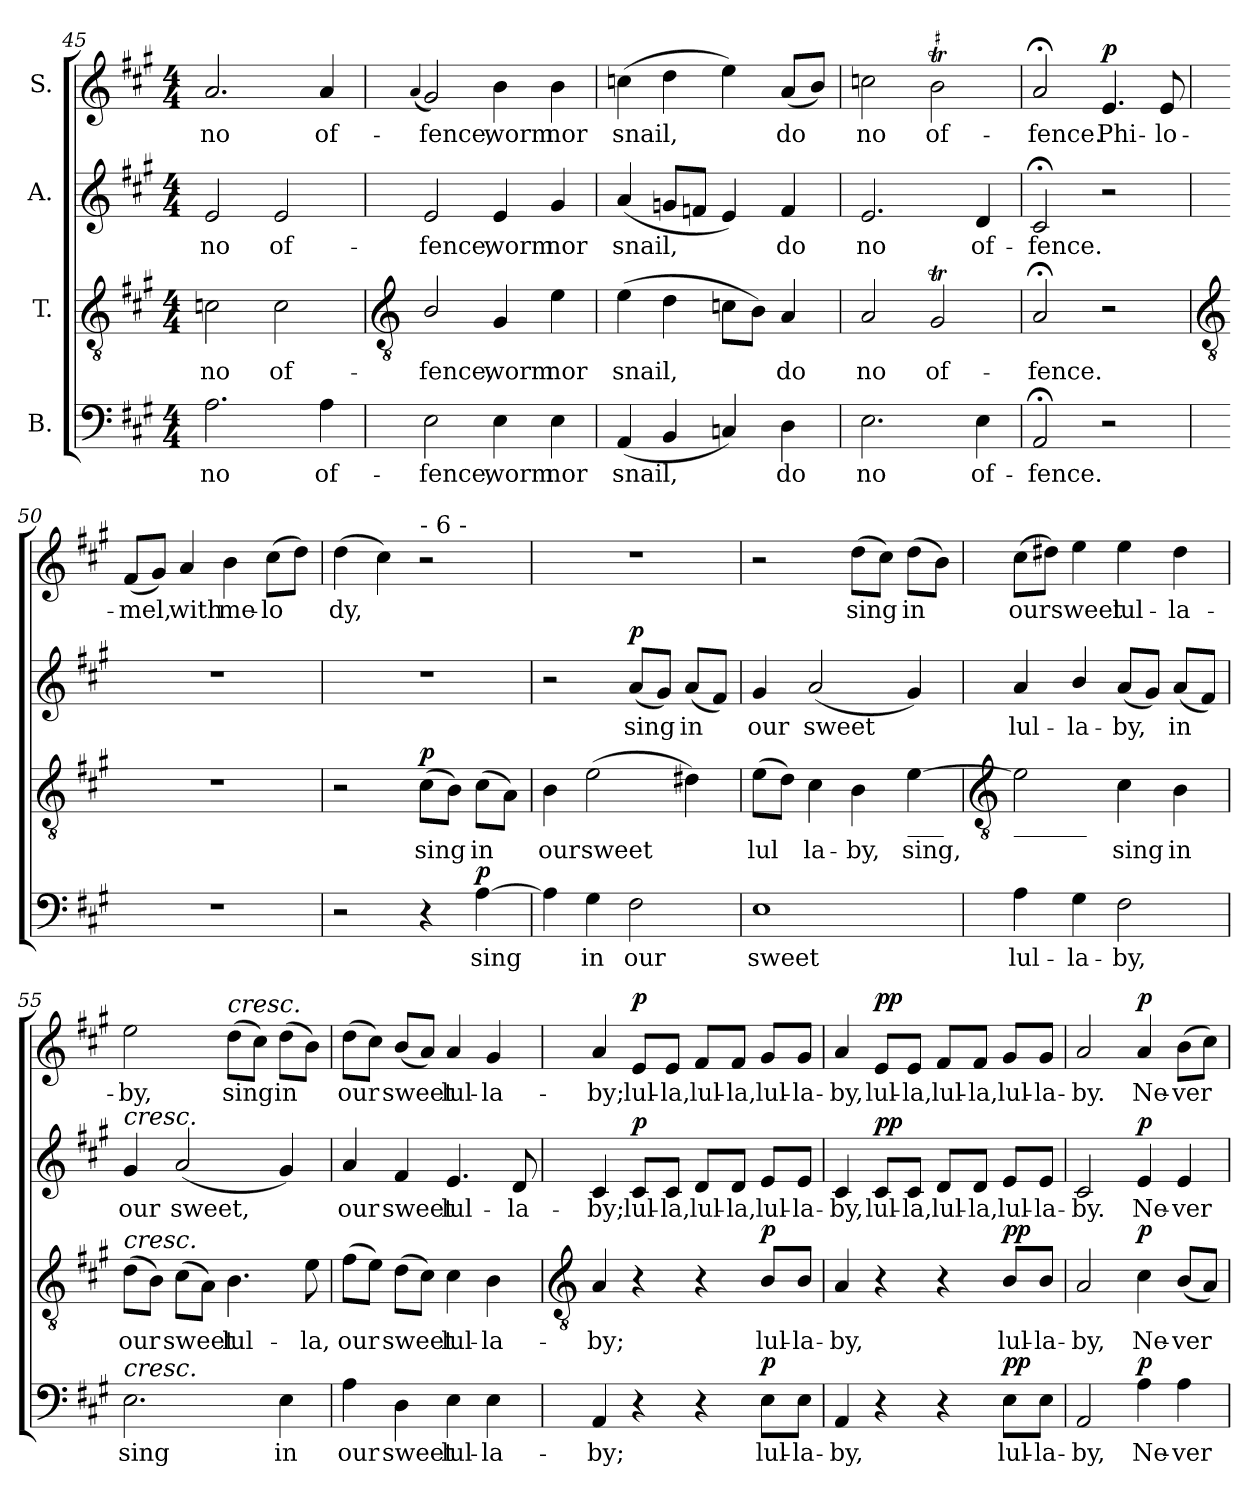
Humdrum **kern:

**kern	**text	**dynam	**kern	**text	**dynam	**kern	**text	**dynam	**kern	**text	**dynam
*part4	*part4	*part4	*part3	*part3	*part3	*part2	*part2	*part2	*part1	*part1	*part1
*staff4	*staff4	*staff4	*staff3	*staff3	*staff3	*staff2	*staff2	*staff2	*staff1	*staff1	*staff1
*I"B.	*	*	*I"T.	*	*	*I"A.	*	*	*I"S.	*	*
*clefF4	*	*	*clefGv2	*	*	*clefG2	*	*	*clefG2	*	*
*k[f#c#g#]	*	*	*k[f#c#g#]	*	*	*k[f#c#g#]	*	*	*k[f#c#g#]	*	*
*A:	*	*	*A:	*	*	*A:	*	*	*A:	*	*
*M4/4	*	*	*M4/4	*	*	*M4/4	*	*	*M4/4	*	*
=45	=45	=45	=45	=45	=45	=45	=45	=45	=45	=45	=45
!	!LO:LY:b	!	!	!LO:LY:b	!	!	!LO:LY:b	!	!	!LO:LY:b	!
2.A	no	.	2cn	no	.	2e	no	.	2.a	no	.
!	!	!	!	!LO:LY:b	!	!	!LO:LY:b	!	!	!	!
.	.	.	2c	of-	.	2e	of-	.	.	.	.
!	!LO:LY:b	!	!	!	!	!	!	!	!	!LO:LY:b	!
4A	of-	.	.	.	.	.	.	.	4a	of-	.
!!LO:LB:g=z
=46	=46	=46	=46	=46	=46	=46	=46	=46	=46	=46	=46
*	*	*	*clefGv2	*	*	*	*	*	*	*	*
.	.	.	.	.	.	.	.	.	(<4qqa	.	.
!	!LO:LY:b	!	!	!LO:LY:b	!	!	!LO:LY:b	!	!	!LO:LY:b	!
2E	-fence,	.	2B/	-fence,	.	2e	-fence,	.	2g#)	-fence,	.
!	!LO:LY:b	!	!	!LO:LY:b	!	!	!LO:LY:b	!	!	!LO:LY:b	!
4E	worm	.	4G#	worm	.	4e	worm	.	4b	worm	.
!	!LO:LY:b	!	!	!LO:LY:b	!	!	!LO:LY:b	!	!	!LO:LY:b	!
4E	nor	.	4e	nor	.	4g#	nor	.	4b	nor	.
=47	=47	=47	=47	=47	=47	=47	=47	=47	=47	=47	=47
!	!LO:LY:b	!	!	!LO:LY:b	!	!	!LO:LY:b	!	!	!LO:LY:b	!
(<4AA	snail,	.	(>4e	snail,	.	(<4a	snail,	.	(>4ccn	snail,	.
4BB	.	.	4d	.	.	8gnL	.	.	4dd	.	.
.	.	.	.	.	.	8fnJ	.	.	.	.	.
4Cn)	.	.	8cnL	.	.	4e)	.	.	4ee)	.	.
.	.	.	8BJ)	.	.	.	.	.	.	.	.
!	!LO:LY:b	!	!	!LO:LY:b	!	!	!LO:LY:b	!	!	!LO:LY:b	!
4D	do	.	4A	do	.	4f	do	.	(<8aL	do	.
.	.	.	.	.	.	.	.	.	8bJ)	.	.
=48	=48	=48	=48	=48	=48	=48	=48	=48	=48	=48	=48
!	!LO:LY:b	!	!	!LO:LY:b	!	!	!LO:LY:b	!	!	!LO:LY:b	!
2.E	no	.	2A	no	.	2.e	no	.	2ccn	no	.
!	!	!	!	!LO:LY:b	!	!	!	!	!	!LO:LY:b	!
.	.	.	2G#t	of-	.	.	.	.	2bT	of-	.
!	!LO:LY:b	!	!	!	!	!	!LO:LY:b	!	!	!	!
4E	of-	.	.	.	.	4d	of-	.	.	.	.
=49	=49	=49	=49	=49	=49	=49	=49	=49	=49	=49	=49
!	!LO:LY:b	!	!	!LO:LY:b	!	!	!LO:LY:b	!	!	!LO:LY:b	!
2AA;<	-fence.	.	2A;<	-fence.	.	2c#;<	-fence.	.	2a;<	-fence.	.
!	!	!	!	!	!	!	!	!	!	!LO:LY:b	!LO:DY:a
2r	.	.	2r	.	.	2r	.	.	4.e	Phi-	p
!	!	!	!	!	!	!	!	!	!	!LO:LY:b	!
.	.	.	.	.	.	.	.	.	8e	-lo-	.
!!LO:LB:g=z
=50	=50	=50	=50	=50	=50	=50	=50	=50	=50	=50	=50
*	*	*	*clefGv2	*	*	*	*	*	*	*	*
!	!	!	!	!	!	!	!	!	!	!LO:LY:b	!
1r	.	.	1r	.	.	1r	.	.	(<8f#L	-mel,	.
.	.	.	.	.	.	.	.	.	8g#J)	.	.
!	!	!	!	!	!	!	!	!	!	!LO:LY:b	!
.	.	.	.	.	.	.	.	.	4a	with	.
!	!	!	!	!	!	!	!	!	!	!LO:LY:b	!
.	.	.	.	.	.	.	.	.	4b	me-	.
!	!	!	!	!	!	!	!	!	!	!LO:LY:b	!
.	.	.	.	.	.	.	.	.	(>8cc#L	-lo	.
.	.	.	.	.	.	.	.	.	8ddJ)	.	.
=51	=51	=51	=51	=51	=51	=51	=51	=51	=51	=51	=51
!	!	!	!	!	!	!	!	!	!	!LO:LY:b	!
2r	.	.	2r	.	.	1r	.	.	(>4dd	dy,	.
.	.	.	.	.	.	.	.	.	4cc#)	.	.
!	!	!	!	!	!	!	!	!	!LO:TX:a:t=- 6 -	!	!
!	!	!	!	!LO:LY:b	!LO:DY:a	!	!	!	!	!	!
4r	.	.	(>8c#L	sing	p	.	.	.	2r	.	.
.	.	.	8BJ)	.	.	.	.	.	.	.	.
!	!LO:LY:b	!LO:DY:a	!	!LO:LY:b	!	!	!	!	!	!	!
[4A	sing	p	(>8c#L	in	.	.	.	.	.	.	.
.	.	.	8AJ)	.	.	.	.	.	.	.	.
=52	=52	=52	=52	=52	=52	=52	=52	=52	=52	=52	=52
!	!	!	!	!LO:LY:b	!	!	!	!	!	!	!
4A]	.	.	4B	our	.	2r	.	.	1r	.	.
!	!LO:LY:b	!	!	!LO:LY:b	!	!	!	!	!	!	!
4G#	in	.	(>2e	sweet	.	.	.	.	.	.	.
!	!LO:LY:b	!	!	!	!	!	!LO:LY:b	!LO:DY:a	!	!	!
2F#	our	.	.	.	.	(<8aL	sing	p	.	.	.
.	.	.	.	.	.	8g#J)	.	.	.	.	.
!	!	!	!	!	!	!	!LO:LY:b	!	!	!	!
.	.	.	4d#X)	.	.	(<8aL	in	.	.	.	.
.	.	.	.	.	.	8f#J)	.	.	.	.	.
=53	=53	=53	=53	=53	=53	=53	=53	=53	=53	=53	=53
!	!LO:LY:b	!	!	!LO:LY:b	!	!	!LO:LY:b	!	!	!	!
1E	sweet	.	(>8eL	lul	.	4g#	our	.	2r	.	.
.	.	.	8dJ)	.	.	.	.	.	.	.	.
!	!	!	!	!LO:LY:b	!	!	!LO:LY:b	!	!	!	!
.	.	.	4c#	la-	.	(<2a	sweet	.	.	.	.
!	!	!	!	!LO:LY:b	!	!	!	!	!	!LO:LY:b	!
.	.	.	4B	-by,	.	.	.	.	(>8ddL	sing	.
.	.	.	.	.	.	.	.	.	8cc#J)	.	.
!	!	!	!LO:TX:b:t=___	!	!	!	!	!	!	!	!
!	!	!	!	!LO:LY:b	!	!	!	!	!	!LO:LY:b	!
.	.	.	[4e	sing,	.	4g#)	.	.	(>8ddL	in	.
.	.	.	.	.	.	.	.	.	8bJ)	.	.
!!LO:LB:g=z
=54	=54	=54	=54	=54	=54	=54	=54	=54	=54	=54	=54
*	*	*	*clefGv2	*	*	*	*	*	*	*	*
!	!	!	!LO:TX:b:t=______	!	!	!	!	!	!	!	!
!	!LO:LY:b	!	!	!	!	!	!LO:LY:b	!	!	!LO:LY:b	!
4A	lul-	.	2e]	.	.	4a	lul-	.	(>8cc#L	our	.
.	.	.	.	.	.	.	.	.	8dd#XJ)	.	.
!	!LO:LY:b	!	!	!	!	!	!LO:LY:b	!	!	!LO:LY:b	!
4G#	-la-	.	.	.	.	4b/	-la-	.	4ee	sweet	.
!	!LO:LY:b	!	!	!LO:LY:b	!	!	!LO:LY:b	!	!	!LO:LY:b	!
2F#	-by,	.	4c#	sing	.	(<8aL	-by,	.	4ee	lul-	.
.	.	.	.	.	.	8g#J)	.	.	.	.	.
!	!	!	!	!LO:LY:b	!	!	!LO:LY:b	!	!	!LO:LY:b	!
.	.	.	4B	in	.	(<8aL	in	.	4dd#	-la-	.
.	.	.	.	.	.	8f#J)	.	.	.	.	.
=55	=55	=55	=55	=55	=55	=55	=55	=55	=55	=55	=55
!	!	!	!	!	!	!LO:TX:a:i:t=cresc.	!	!	!	!	!
!	!	!	!LO:TX:a:i:t=cresc.	!	!	!	!	!	!	!	!
!LO:TX:a:i:t=cresc.	!	!	!	!	!	!	!	!	!	!	!
!	!LO:LY:b	!	!	!LO:LY:b	!	!	!LO:LY:b	!	!	!LO:LY:b	!
2.E	sing	.	(>8dL	our	.	4g#	our	.	2ee	-by,	.
.	.	.	8BJ)	.	.	.	.	.	.	.	.
!	!	!	!	!LO:LY:b	!	!	!LO:LY:b	!	!	!	!
.	.	.	(>8c#L	sweet	.	(<2a	sweet,	.	.	.	.
.	.	.	8AJ)	.	.	.	.	.	.	.	.
!	!	!	!	!	!	!	!	!	!LO:TX:a:i:t=cresc.	!	!
!	!	!	!	!LO:LY:b	!	!	!	!	!	!LO:LY:b	!
.	.	.	4.B	lul-	.	.	.	.	(>8ddL	sing	.
.	.	.	.	.	.	.	.	.	8cc#J)	.	.
!	!LO:LY:b	!	!	!	!	!	!	!	!	!LO:LY:b	!
4E	in	.	.	.	.	4g#)	.	.	(>8ddL	in	.
!	!	!	!	!LO:LY:b	!	!	!	!	!	!	!
.	.	.	8e	-la,	.	.	.	.	8bJ)	.	.
=56	=56	=56	=56	=56	=56	=56	=56	=56	=56	=56	=56
!	!LO:LY:b	!	!	!LO:LY:b	!	!	!LO:LY:b	!	!	!LO:LY:b	!
4A	our	.	(>8f#L	our	.	4a	our	.	(>8ddL	our	.
.	.	.	8eJ)	.	.	.	.	.	8cc#J)	.	.
!	!LO:LY:b	!	!	!LO:LY:b	!	!	!LO:LY:b	!	!	!LO:LY:b	!
4D	sweet	.	(>8dL	sweet	.	4f#	sweet	.	(<8bL	sweet	.
.	.	.	8c#J)	.	.	.	.	.	8aJ)	.	.
!	!LO:LY:b	!	!	!LO:LY:b	!	!	!LO:LY:b	!	!	!LO:LY:b	!
4E	lul-	.	4c#	lul-	.	4.e	lul-	.	4a	lul-	.
!	!LO:LY:b	!	!	!LO:LY:b	!	!	!	!	!	!LO:LY:b	!
4E	-la-	.	4B	-la-	.	.	.	.	4g#	-la-	.
!	!	!	!	!	!	!	!LO:LY:b	!	!	!	!
.	.	.	.	.	.	8d	-la-	.	.	.	.
!!LO:LB:g=z
=57	=57	=57	=57	=57	=57	=57	=57	=57	=57	=57	=57
*	*	*	*clefGv2	*	*	*	*	*	*	*	*
!	!LO:LY:b	!	!	!LO:LY:b	!	!	!LO:LY:b	!	!	!LO:LY:b	!
4AA	-by;	.	4A	-by;	.	4c#	-by;	.	4a	-by;	.
!	!	!	!	!	!	!	!LO:LY:b	!LO:DY:b	!	!LO:LY:b	!LO:DY:a
4r	.	.	4r	.	.	8c#L	lul-	p	8eL	lul-	p
!	!	!	!	!	!	!	!LO:LY:b	!	!	!LO:LY:b	!
.	.	.	.	.	.	8c#J	-la,	.	8eJ	-la,	.
!	!	!	!	!	!	!	!LO:LY:b	!	!	!LO:LY:b	!
4r	.	.	4r	.	.	8dL	lul-	.	8f#L	lul-	.
!	!	!	!	!	!	!	!LO:LY:b	!	!	!LO:LY:b	!
.	.	.	.	.	.	8dJ	-la,	.	8f#J	-la,	.
!	!LO:LY:b	!LO:DY:b	!	!LO:LY:b	!LO:DY:a	!	!LO:LY:b	!	!	!LO:LY:b	!
8EL	lul-	p	8B/L	lul-	p	8eL	lul-	.	8g#L	lul-	.
!	!LO:LY:b	!	!	!LO:LY:b	!	!	!LO:LY:b	!	!	!LO:LY:b	!
8EJ	-la-	.	8B/J	-la-	.	8eJ	-la-	.	8g#J	-la-	.
=58	=58	=58	=58	=58	=58	=58	=58	=58	=58	=58	=58
!	!LO:LY:b	!	!	!LO:LY:b	!	!	!LO:LY:b	!	!	!LO:LY:b	!
4AA	-by,	.	4A	-by,	.	4c#	-by,	.	4a	-by,	.
!	!	!	!	!	!	!	!LO:LY:b	!LO:DY:b	!	!LO:LY:b	!LO:DY:a
4r	.	.	4r	.	.	8c#L	lul-	pp	8eL	lul-	pp
!	!	!	!	!	!	!	!LO:LY:b	!	!	!LO:LY:b	!
.	.	.	.	.	.	8c#J	-la,	.	8eJ	-la,	.
!	!	!	!	!	!	!	!LO:LY:b	!	!	!LO:LY:b	!
4r	.	.	4r	.	.	8dL	lul-	.	8f#L	lul-	.
!	!	!	!	!	!	!	!LO:LY:b	!	!	!LO:LY:b	!
.	.	.	.	.	.	8dJ	-la,	.	8f#J	-la,	.
!	!LO:LY:b	!LO:DY:a	!	!LO:LY:b	!LO:DY:a	!	!LO:LY:b	!	!	!LO:LY:b	!
8EL	lul-	pp	8B/L	lul-	pp	8eL	lul-	.	8g#L	lul-	.
!	!LO:LY:b	!	!	!LO:LY:b	!	!	!LO:LY:b	!	!	!LO:LY:b	!
8EJ	-la-	.	8B/J	-la-	.	8eJ	-la-	.	8g#J	-la-	.
=59	=59	=59	=59	=59	=59	=59	=59	=59	=59	=59	=59
!	!LO:LY:b	!	!	!LO:LY:b	!	!	!LO:LY:b	!	!	!LO:LY:b	!
2AA	-by,	.	2A	-by,	.	2c#	-by.	.	2a	-by.	.
!	!LO:LY:b	!LO:DY:a	!	!LO:LY:b	!LO:DY:a	!	!LO:LY:b	!LO:DY:a	!	!LO:LY:b	!LO:DY:a
4A	Ne-	p	4c#	Ne-	p	4e	Ne-	p	4a	Ne-	p
!	!LO:LY:b	!	!	!LO:LY:b	!	!	!LO:LY:b	!	!	!LO:LY:b	!
4A	-ver	.	(<8BL	-ver	.	4e	-ver	.	(>8bL	-ver	.
.	.	.	8AJ)	.	.	.	.	.	8cc#J)	.	.
=	=	=	=	=	=	=	=	=	=	=	=
*-	*-	*-	*-	*-	*-	*-	*-	*-	*-	*-	*-
